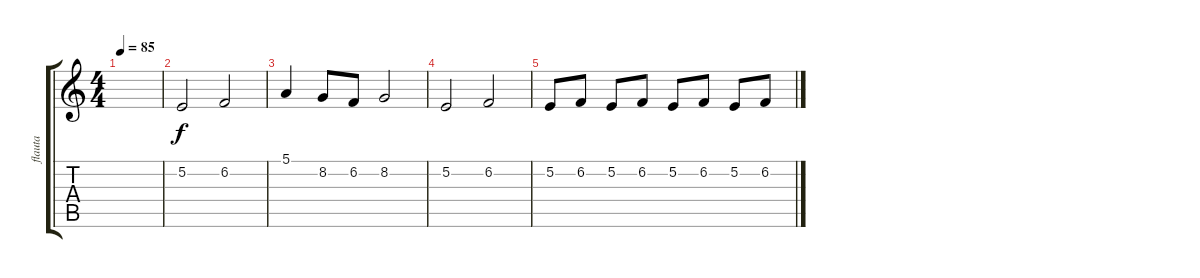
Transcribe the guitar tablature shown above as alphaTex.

\track ("flauta" "flauta") {instrument clarinet}
\staff {score tabs}
\tuning (E4 B3 G3 D3 A2 E2) {hide}
\ts (4 4)
\tempo 85
\clef g2
\ks c
|
5.2.2 6.2.2 |
5.1.4 8.2.8 6.2.8 8.2.2 |
5.2.2 6.2.2 |
5.2.8 6.2.8 5.2.8 6.2.8 5.2.8 6.2.8 5.2.8 6.2.8
